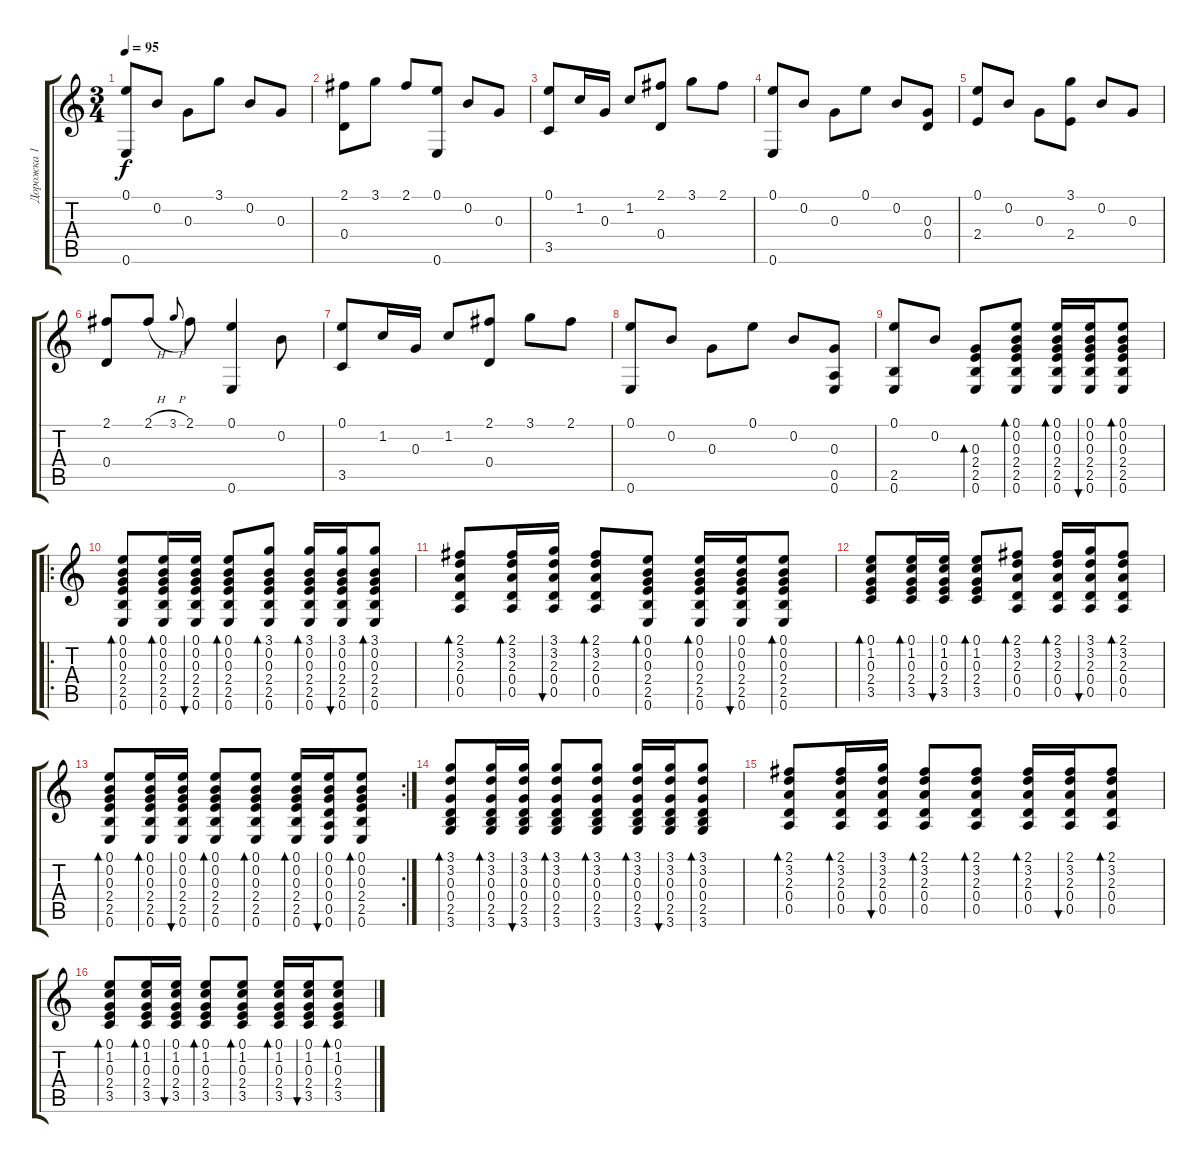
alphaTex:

\track ("Дорожка 1" "Дорожка 1") {instrument acousticguitarsteel}
\staff {score tabs}
\tuning (E4 B3 G3 D3 A2 E2) {hide}
\ts (3 4)
\tempo 95
\clef g2
\ks c
(0.1 0.6).8{dy f} 0.2.8 0.3.8 3.1.8 0.2.8 0.3.8 |
(2.1 0.4).8 3.1.8 2.1.8 (0.1 0.6).8 0.2.8 0.3.8 |
(0.1 3.5).8 1.2.16 0.3.16 1.2.8 (2.1 0.4).8 3.1.8 2.1.8 |
(0.1 0.6).8 0.2.8 0.3.8 0.1.8 0.2.8 (0.3 0.4).8 |
(0.1 2.4).8 0.2.8 0.3.8 (3.1 2.4).8 0.2.8 0.3.8 |
(2.1 0.4).8 2.1{h}.8 3.1{h}.8{gr onbeat} 2.1.8 (0.1 0.6).4 0.2.8 |
(0.1 3.5).8 1.2.16 0.3.16 1.2.8 (2.1 0.4).8 3.1.8 2.1.8 |
(0.1 0.6).8 0.2.8 0.3.8 0.1.8 0.2.8 (0.3 0.5 0.6).8 |
(0.1 2.5 0.6).8 0.2.8 (0.3 2.4 2.5 0.6).8{bd 30} (0.1 0.2 0.3 2.4 2.5 0.6).8{bd 30} (0.1 0.2 0.3 2.4 2.5 0.6).16{bd 30} (0.1 0.2 0.3 2.4 2.5 0.6).16{bu 30} (0.1 0.2 0.3 2.4 2.5 0.6).8{bd 30} |
\ro
(0.1 0.2 0.3 2.4 2.5 0.6).8{bd 30} (0.1 0.2 0.3 2.4 2.5 0.6).16{bd 30} (0.1 0.2 0.3 2.4 2.5 0.6).16{bu 30} (0.1 0.2 0.3 2.4 2.5 0.6).8{bd 30} (3.1 0.2 0.3 2.4 2.5 0.6).8{bd 30} (3.1 0.2 0.3 2.4 2.5 0.6).16{bd 30} (3.1 0.2 0.3 2.4 2.5 0.6).16{bu 30} (3.1 0.2 0.3 2.4 2.5 0.6).8{bd 30} |
(2.1 3.2 2.3 0.4 0.5).8{bd 30} (2.1 3.2 2.3 0.4 0.5).16{bd 30} (3.1 3.2 2.3 0.4 0.5).16{bu 30} (2.1 3.2 2.3 0.4 0.5).8{bd 30} (0.1 0.2 0.3 2.4 2.5 0.6).8{bd 30} (0.1 0.2 0.3 2.4 2.5 0.6).16{bd 30} (0.1 0.2 0.3 2.4 2.5 0.6).16{bu 30} (0.1 0.2 0.3 2.4 2.5 0.6).8{bd 30} |
(0.1 1.2 0.3 2.4 3.5).8{bd 30} (0.1 1.2 0.3 2.4 3.5).16{bd 30} (0.1 1.2 0.3 2.4 3.5).16{bu 30} (0.1 1.2 0.3 2.4 3.5).8{bd 30} (2.1 3.2 2.3 0.4 0.5).8{bd 30} (2.1 3.2 2.3 0.4 0.5).16{bd 30} (3.1 3.2 2.3 0.4 0.5).16{bu 30} (2.1 3.2 2.3 0.4 0.5).8{bd 30} |
\rc 2
(0.1 0.2 0.3 2.4 2.5 0.6).8{bd 30} (0.1 0.2 0.3 2.4 2.5 0.6).16{bd 30} (0.1 0.2 0.3 2.4 2.5 0.6).16{bu 30} (0.1 0.2 0.3 2.4 2.5 0.6).8{bd 30} (0.1 0.2 0.3 2.4 2.5 0.6).8{bd 30} (0.1 0.2 0.3 2.4 2.5 0.6).16{bd 30} (0.1 0.2 0.3 0.4 0.5 0.6).16{bu 30} (0.1 0.2 0.3 2.4 2.5 0.6).8{bd 30} |
(3.1 3.2 0.3 0.4 2.5 3.6).8{bd 30} (3.1 3.2 0.3 0.4 2.5 3.6).16{bd 30} (3.1 3.2 0.3 0.4 2.5 3.6).16{bu 30} (3.1 3.2 0.3 0.4 2.5 3.6).8{bd 30} (3.1 3.2 0.3 0.4 2.5 3.6).8{bd 30} (3.1 3.2 0.3 0.4 2.5 3.6).16{bd 30} (3.1 3.2 0.3 0.4 2.5 3.6).16{bu 30} (3.1 3.2 0.3 0.4 2.5 3.6).8{bd 30} |
(2.1 3.2 2.3 0.4 0.5).8{bd 30} (2.1 3.2 2.3 0.4 0.5).16{bd 30} (3.1 3.2 2.3 0.4 0.5).16{bu 30} (2.1 3.2 2.3 0.4 0.5).8{bd 30} (2.1 3.2 2.3 0.4 0.5).8{bd 30} (2.1 3.2 2.3 0.4 0.5).16{bd 30} (2.1 3.2 2.3 0.4 0.5).16{bu 30} (2.1 3.2 2.3 0.4 0.5).8{bd 30} |
(0.1 1.2 0.3 2.4 3.5).8{bd 30} (0.1 1.2 0.3 2.4 3.5).16{bd 30} (0.1 1.2 0.3 2.4 3.5).16{bu 30} (0.1 1.2 0.3 2.4 3.5).8{bd 30} (0.1 1.2 0.3 2.4 3.5).8{bd 30} (0.1 1.2 0.3 2.4 3.5).16{bd 30} (0.1 1.2 0.3 2.4 3.5).16{bu 30} (0.1 1.2 0.3 2.4 3.5).8{bd 30}
